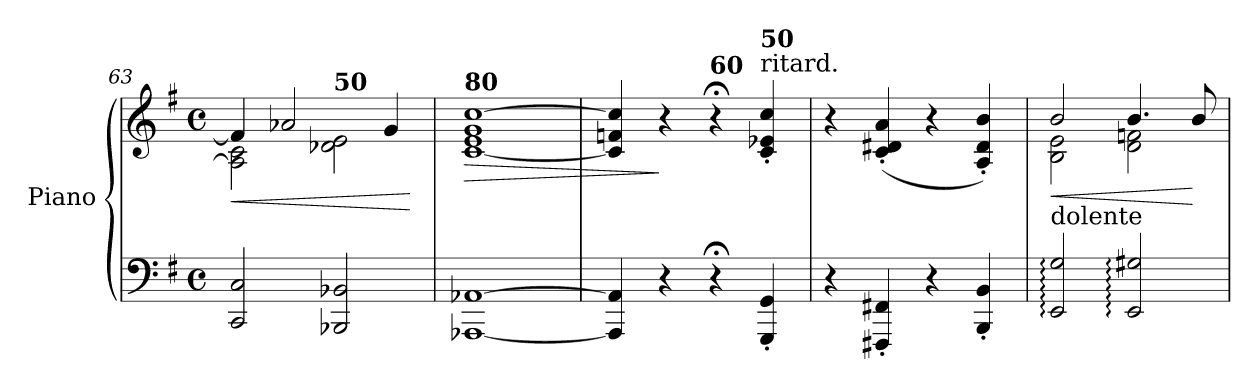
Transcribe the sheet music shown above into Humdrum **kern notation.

**kern	**kern	**dynam
*part1	*part1	*part1
*staff2	*staff1	*staff1/2
*I"Piano	*	*
*I'Pno.	*	*
*clefF4	*clefG2	*
*k[f#]	*k[f#]	*
*M4/4	*M4/4	*
*met(c)	*met(c)	*
=63	=63	=63
!	!	!LO:HP:b
*	*^	*
2CC/ 2C/	4f/]	2A-\] 2c\	<
.	2a-X/	.	.
!	!	!LO:TX:a:B:t=50	!
2BBB-X/ 2BB-X/	.	2d-X\ 2e\	.
.	4g/	.	.
*	*v	*v	*
.	.	[
=64	=64	=64
!	!LO:TX:a:B:t=80	!
!	!	!LO:HP:b
[1AAA-X [1AA-X	[1c 1e 1g [1cc	>
=65	=65	=65
4AAA-/] 4AA-/]	4c/] 4fn/ 4cc/]	.
4r	4r	]
!	!LO:TX:a:B:t=60	!
4r;<	4r;<	.
!	!LO:TX:a:t=ritard.	!
!	!LO:TX:a:B:t=50	!
4GGG/' 4GG/'	4c/' 4e-X/' 4cc/'	.
!!LO:LB:g=z
=66	=66	=66
4r	4r	.
4FFF#X/' 4FF#X/'	(<4c/' 4d#X/' 4a/'	.
4r	4r	.
4BBB/' 4BB/'	4A/' 4d#/' 4b/')	.
=67	=67	=67
!	!LO:TX:a:i:t=a tempo	!
!	!LO:TX:a:B:t=60	!
!LO:TX:a:t=dolente	!	!
!	!	!LO:HP:b
*	*^	*
2EE/: 2G/:	2b/	2B\ 2e\	<
2EE/: 2G#X/:	4.b/	2d\ 2fn\	.
.	8b/	.	[
*	*v	*v	*
=	=	=
*-	*-	*-
